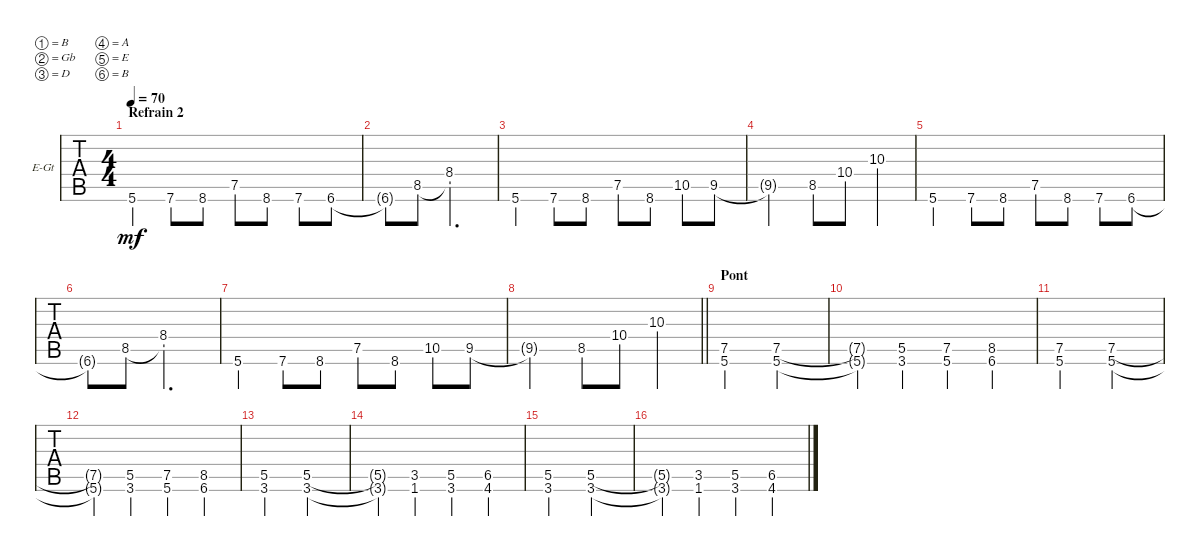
\bracketExtendMode groupsimilarinstruments
\firstSystemTrackNameOrientation horizontal
\otherSystemsTrackNameOrientation horizontal
\track ("Lead Guitar" "E-Gt") {instrument distortionguitar}
\staff {tabs}
\tuning (B3 Gb3 D3 A2 E2 B1)
\ts (4 4)
\section ("" "Refrain 2")
\scale
0.25
\tempo 70
\accidentals auto
\clef g2
\ottava regular
\simile none
\ks c
5.6.4{dy mf} 7.6.8 8.6.8 7.5.8 8.6.8 7.6.8 6.6.8 |
\scale
0.25 6.6{t}.8 8.5.8 (8.4 8.5{t}).2{d} |
\scale
0.25 5.6.4 7.6.8 8.6.8 7.5.8 8.6.8 10.5.8 9.5.8 |
\scale
0.25 9.5{t}.2 8.5.8 10.4.8 10.3.4 |
\scale
0.25 5.6.4 7.6.8 8.6.8 7.5.8 8.6.8 7.6.8 6.6.8 |
\scale
0.25 6.6{t}.8 8.5.8 (8.4 8.5{t}).2{d} |
\scale
0.25 5.6.4 7.6.8 8.6.8 7.5.8 8.6.8 10.5.8 9.5.8 |
\scale
0.25
\barLineRight lightlight
9.5{t}.2 8.5.8 10.4.8 10.3.4 |
\section ("" "Pont")
\scale
0.215596 (5.6 7.5).2 (5.6 7.5).2 |
\scale
0.284404 (5.6{t} 7.5{t}).4 (3.6 5.5).4 (5.6 7.5).4 (6.6 8.5).4 |
\scale
0.215596 (5.6 7.5).2 (5.6 7.5).2 |
\scale
0.284404 (5.6{t} 7.5{t}).4 (3.6 5.5).4 (5.6 7.5).4 (6.6 8.5).4 |
\scale
0.215596 (3.6 5.5).2 (3.6 5.5).2 |
\scale
0.284404 (3.6{t} 5.5{t}).4 (1.6 3.5).4 (3.6 5.5).4 (4.6 6.5).4 |
\scale
0.215596 (3.6 5.5).2 (3.6 5.5).2 |
\scale
0.284404 (3.6{t} 5.5{t}).4 (1.6 3.5).4 (3.6 5.5).4 (4.6 6.5).4
